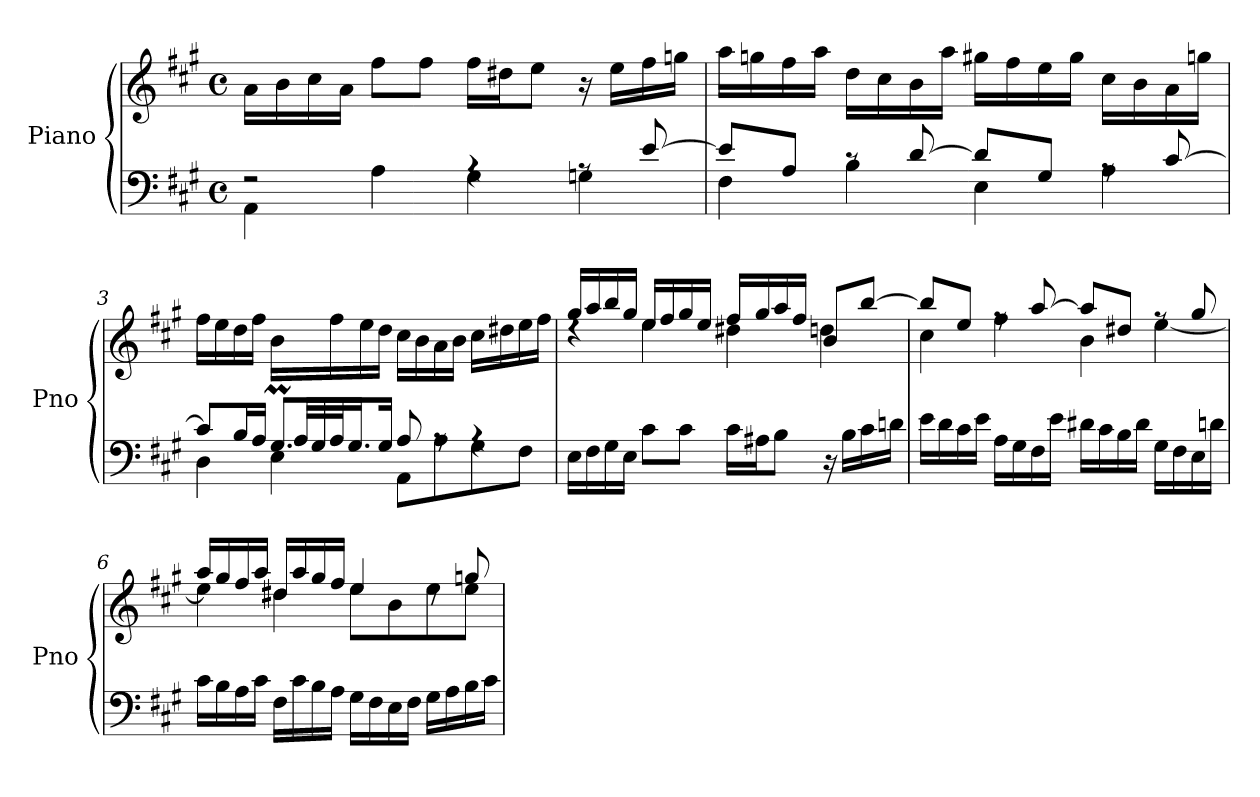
**kern	**kern
*part1	*part1
*staff2	*staff1
*I"Piano	*
*I'Pno	*
*clefF4	*clefG2
*k[f#c#g#]	*k[f#c#g#]
*M4/4	*M4/4
*met(c)	*met(c)
=1	=1
*^	*
2rF	4AA\	16a\LL
.	.	16b\
.	.	16cc#\
.	.	16a\JJ
.	4A\	8ff#\L
.	.	8ff#\J
4rA	4G#\	16ff#\LL
.	.	16dd#X\J
.	.	8ee\J
8rA	4Gn\	16r
.	.	16ee\LL
[8e/	.	16ff#\
.	.	16ggn\JJ
=2	=2	=2
8e/L]	4F#\	16aa\LL
.	.	16ggn\
8A/J	.	16ff#\
.	.	16aa\JJ
8rc	4B\	16dd\LL
.	.	16cc#\
[8d/	.	16b\
.	.	16aa\JJ
8d/L]	4E\	16gg#X\LL
.	.	16ff#\
8G#/J	.	16ee\
.	.	16gg#\JJ
8rA	4A\	16cc#\LL
.	.	16b\
[8c#/	.	16a\
.	.	16ggn\JJ
!!LO:LB:g=z
=3	=3	=3
*	*^	*
8c#/L]	4D\	4ryy	16ff#\LL
.	.	.	16ee\
16B/L	.	.	16dd\
16A/JJ	.	.	16ff#\JJ
8.G#m/L	4E\	32ALLL	16b\LL
.	.	32G#	.
.	.	32AJ	16ff#\
.	.	16.G#JJ	.
.	.	.	16ee\
16G#/Jk	.	2ryy	16dd\JJ
8A/	8AA\L	.	16cc#\LL
.	.	.	16b\
8rA	8A\	.	16a\
.	.	.	16b\JJ
4rA	8G#\	.	16cc#\LL
.	.	.	16dd#X\
.	8F#\J	.	16ee\
.	.	16ryy	16ff#\JJ
*v	*v	*v	*
=4	=4
*	*^
16E\LL	16gg#/LL	4rdd
16F#\	16aa/	.
16G#\	16bb/	.
16E\JJ	16gg#/JJ	.
8c#\L	16ee/LL	4ee\
.	16ff#/	.
8c#\J	16gg#/	.
.	16ee/JJ	.
16c#\LL	16ff#/LL	4dd#X\
16A#X\J	16gg#/	.
8B\J	16aa/	.
.	16ff#/JJ	.
16r	8b/L	4ddn\
16B\LL	.	.
16c#\	[8bb/J	.
16dn\JJ	.	.
!!LO:LB:g=z	!!
=5	=5	=5
16e\LL	8bb/L]	4cc#\
16d\	.	.
16c#\	8ee/J	.
16e\JJ	.	.
16A\LL	8rff	4ff#\
16G#\	.	.
16F#\	[8aa/	.
16e\JJ	.	.
16d#X\LL	8aa/L]	4b\
16c#\	.	.
16B\	8dd#X/J	.
16d#\JJ	.	.
16G#\LL	8rff	[4ee\
16F#\	.	.
16E\	8gg#/	.
16dn\JJ	.	.
!!LO:LB:g=z	!!
=6	=6	=6
16c#\LL	16aa/LL	4ee\]
16B\	16gg#/	.
16A\	16ff#/	.
16c#\JJ	16aa/JJ	.
16F#\LL	16dd#X/LL	4dd#\
16c#\	16aa/	.
16B\	16gg#/	.
16A\JJ	16ff#/JJ	.
16G#\LL	4ee/	8ee\L
16F#\	.	.
16E\	.	8b\
16F#\JJ	.	.
16G#\LL	8rdd	8ee\
16A\	.	.
16B\	8ggn/	8ee\J
16c#\JJ	.	.
*	*v	*v
=	=
*-	*-
